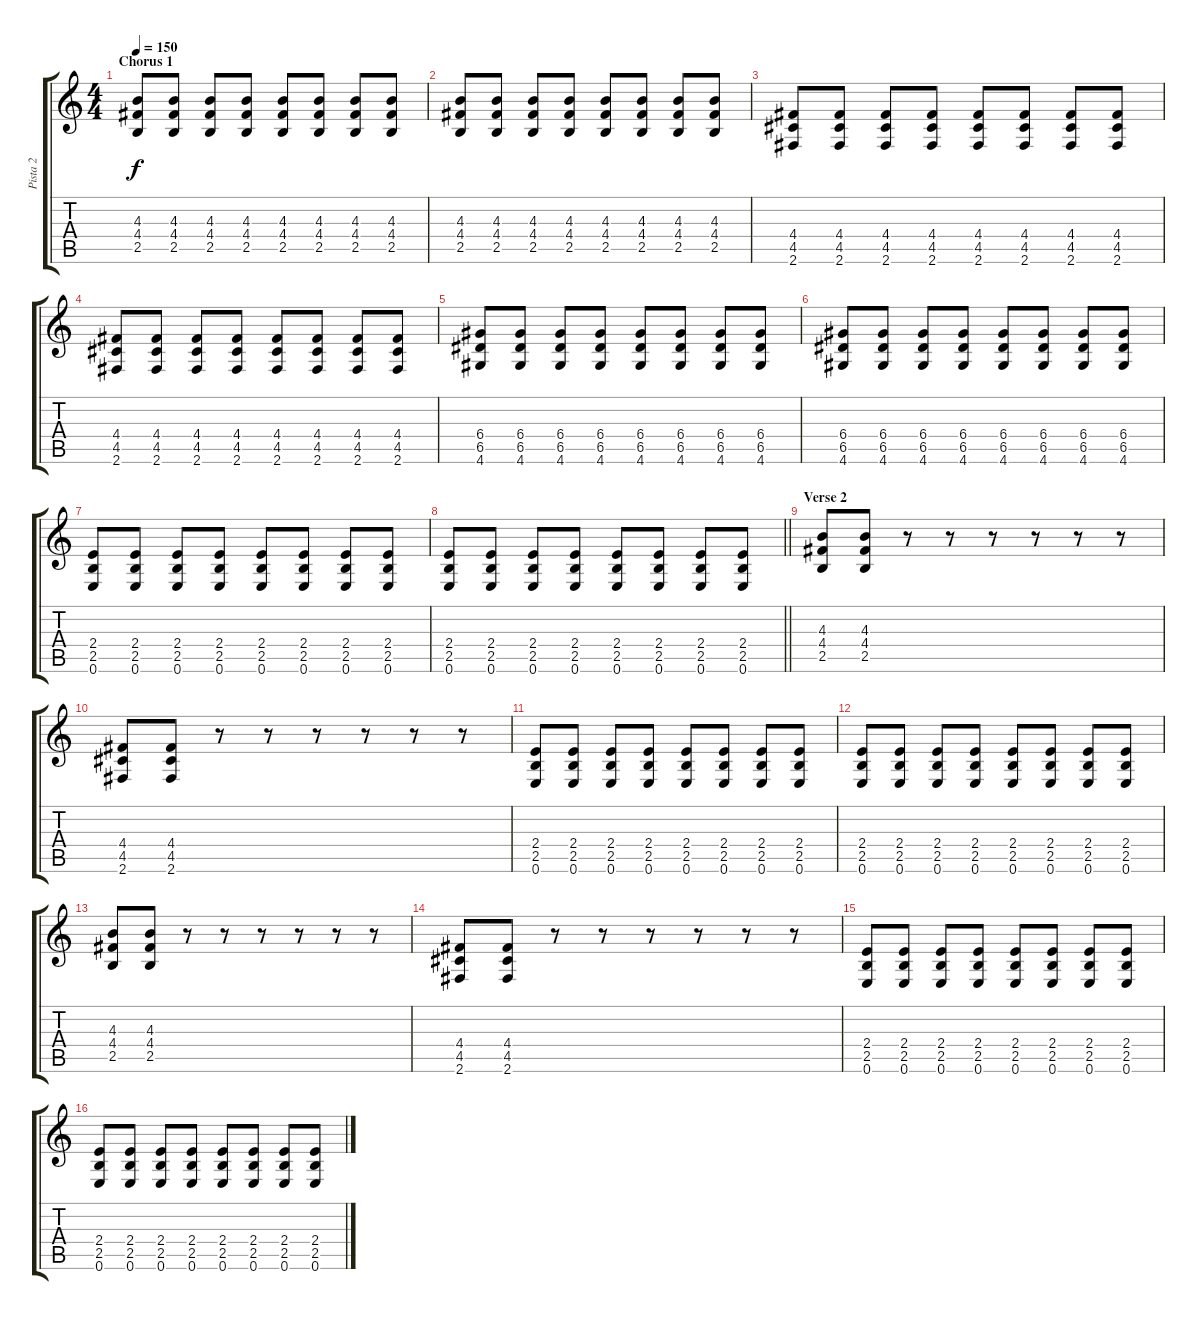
\track ("Pista 2" "Pista 2") {instrument distortionguitar}
\staff {score tabs}
\tuning (E4 B3 G3 D3 A2 E2) {hide}
\ts (4 4)
\section ("" "Chorus 1")
\tempo 150
\clef g2
\ks c
(4.3 4.4 2.5).8{dy f} (4.3 4.4 2.5).8 (4.3 4.4 2.5).8 (4.3 4.4 2.5).8 (4.3 4.4 2.5).8 (4.3 4.4 2.5).8 (4.3 4.4 2.5).8 (4.3 4.4 2.5).8 |
(4.3 4.4 2.5).8 (4.3 4.4 2.5).8 (4.3 4.4 2.5).8 (4.3 4.4 2.5).8 (4.3 4.4 2.5).8 (4.3 4.4 2.5).8 (4.3 4.4 2.5).8 (4.3 4.4 2.5).8 |
(4.4 4.5 2.6).8 (4.4 4.5 2.6).8 (4.4 4.5 2.6).8 (4.4 4.5 2.6).8 (4.4 4.5 2.6).8 (4.4 4.5 2.6).8 (4.4 4.5 2.6).8 (4.4 4.5 2.6).8 |
(4.4 4.5 2.6).8 (4.4 4.5 2.6).8 (4.4 4.5 2.6).8 (4.4 4.5 2.6).8 (4.4 4.5 2.6).8 (4.4 4.5 2.6).8 (4.4 4.5 2.6).8 (4.4 4.5 2.6).8 |
(6.4 6.5 4.6).8 (6.4 6.5 4.6).8 (6.4 6.5 4.6).8 (6.4 6.5 4.6).8 (6.4 6.5 4.6).8 (6.4 6.5 4.6).8 (6.4 6.5 4.6).8 (6.4 6.5 4.6).8 |
(6.4 6.5 4.6).8 (6.4 6.5 4.6).8 (6.4 6.5 4.6).8 (6.4 6.5 4.6).8 (6.4 6.5 4.6).8 (6.4 6.5 4.6).8 (6.4 6.5 4.6).8 (6.4 6.5 4.6).8 |
(2.4 2.5 0.6).8 (2.4 2.5 0.6).8 (2.4 2.5 0.6).8 (2.4 2.5 0.6).8 (2.4 2.5 0.6).8 (2.4 2.5 0.6).8 (2.4 2.5 0.6).8 (2.4 2.5 0.6).8 |
\barLineRight lightlight
(2.4 2.5 0.6).8 (2.4 2.5 0.6).8 (2.4 2.5 0.6).8 (2.4 2.5 0.6).8 (2.4 2.5 0.6).8 (2.4 2.5 0.6).8 (2.4 2.5 0.6).8 (2.4 2.5 0.6).8 |
\section ("" "Verse 2")
(4.3 4.4 2.5).8 (4.3 4.4 2.5).8 r.8 r.8 r.8 r.8 r.8 r.8 |
(4.4 4.5 2.6).8 (4.4 4.5 2.6).8 r.8 r.8 r.8 r.8 r.8 r.8 |
(2.4 2.5 0.6).8 (2.4 2.5 0.6).8 (2.4 2.5 0.6).8 (2.4 2.5 0.6).8 (2.4 2.5 0.6).8 (2.4 2.5 0.6).8 (2.4 2.5 0.6).8 (2.4 2.5 0.6).8 |
(2.4 2.5 0.6).8 (2.4 2.5 0.6).8 (2.4 2.5 0.6).8 (2.4 2.5 0.6).8 (2.4 2.5 0.6).8 (2.4 2.5 0.6).8 (2.4 2.5 0.6).8 (2.4 2.5 0.6).8 |
(4.3 4.4 2.5).8 (4.3 4.4 2.5).8 r.8 r.8 r.8 r.8 r.8 r.8 |
(4.4 4.5 2.6).8 (4.4 4.5 2.6).8 r.8 r.8 r.8 r.8 r.8 r.8 |
(2.4 2.5 0.6).8 (2.4 2.5 0.6).8 (2.4 2.5 0.6).8 (2.4 2.5 0.6).8 (2.4 2.5 0.6).8 (2.4 2.5 0.6).8 (2.4 2.5 0.6).8 (2.4 2.5 0.6).8 |
(2.4 2.5 0.6).8 (2.4 2.5 0.6).8 (2.4 2.5 0.6).8 (2.4 2.5 0.6).8 (2.4 2.5 0.6).8 (2.4 2.5 0.6).8 (2.4 2.5 0.6).8 (2.4 2.5 0.6).8
